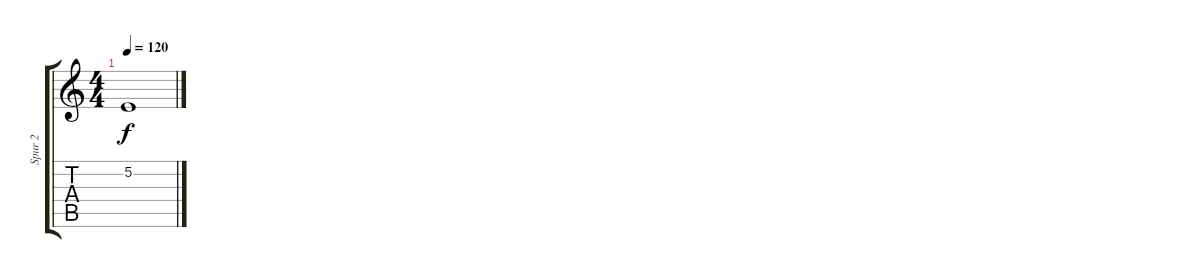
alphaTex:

\track ("Spur 2" "Spur 2") {instrument musicbox}
\staff {score tabs}
\tuning (E4 B3 G3 D3 A2 E2) {hide}
\ts (4 4)
\tempo 120
\clef g2
\ks c
5.2{t}.1{dy f}
